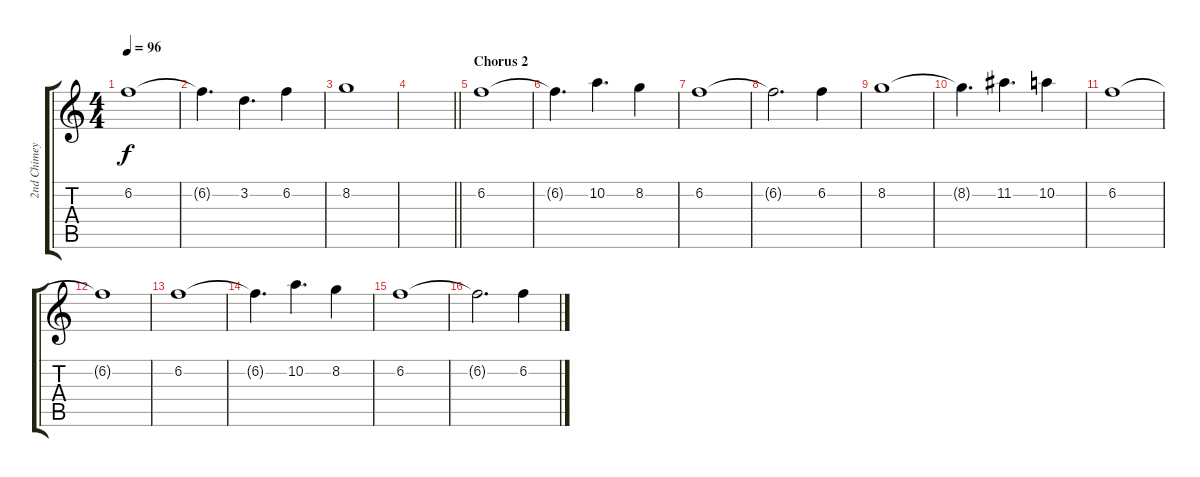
\track ("2nd Chimey Instrument" "2nd Chimey") {instrument electricguitarjazz}
\staff {score tabs}
\tuning (E4 B3 G3 D3 A2 E2) {hide}
\ts (4 4)
\tempo 96
\clef g2
\ks c
6.2.1{dy f} |
6.2{t}.4{d} 3.2.4{d} 6.2.4 |
8.2.1 |
\barLineRight lightlight
|
\section ("" "Chorus 2")
6.2.1 |
6.2{t}.4{d} 10.2.4{d} 8.2.4 |
6.2.1 |
6.2{t}.2{d} 6.2.4 |
8.2.1 |
8.2{t}.4{d} 11.2.4{d} 10.2.4 |
6.2.1 |
6.2{t}.1 |
6.2.1 |
6.2{t}.4{d} 10.2.4{d} 8.2.4 |
6.2.1 |
6.2{t}.2{d} 6.2.4
